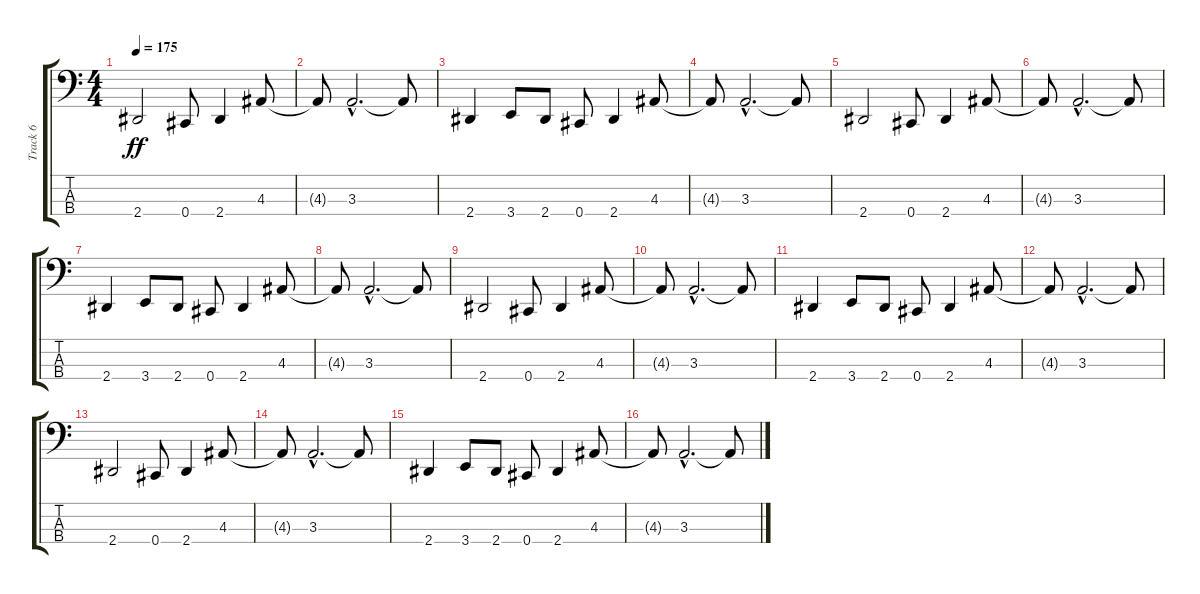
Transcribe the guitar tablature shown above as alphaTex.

\track ("Track 6" "Track 6") {instrument electricbassfinger}
\staff {score tabs}
\tuning (E2 B1 Gb1 Db1) {hide}
\ts (4 4)
\tempo 175
\clef f4
\ks c
2.4.2{dy ff} 0.4.8 2.4.4 4.3.8 |
4.3{t}.8 3.3{hac}.2{d} 3.3{t}.8 |
2.4.4 3.4.8 2.4.8 0.4.8 2.4.4 4.3.8 |
4.3{t}.8 3.3{hac}.2{d} 3.3{t}.8 |
2.4.2 0.4.8 2.4.4 4.3.8 |
4.3{t}.8 3.3{hac}.2{d} 3.3{t}.8 |
2.4.4 3.4.8 2.4.8 0.4.8 2.4.4 4.3.8 |
4.3{t}.8 3.3{hac}.2{d} 3.3{t}.8 |
2.4.2 0.4.8 2.4.4 4.3.8 |
4.3{t}.8 3.3{hac}.2{d} 3.3{t}.8 |
2.4.4 3.4.8 2.4.8 0.4.8 2.4.4 4.3.8 |
4.3{t}.8 3.3{hac}.2{d} 3.3{t}.8 |
2.4.2 0.4.8 2.4.4 4.3.8 |
4.3{t}.8 3.3{hac}.2{d} 3.3{t}.8 |
2.4.4 3.4.8 2.4.8 0.4.8 2.4.4 4.3.8 |
4.3{t}.8 3.3{hac}.2{d} 3.3{t}.8
